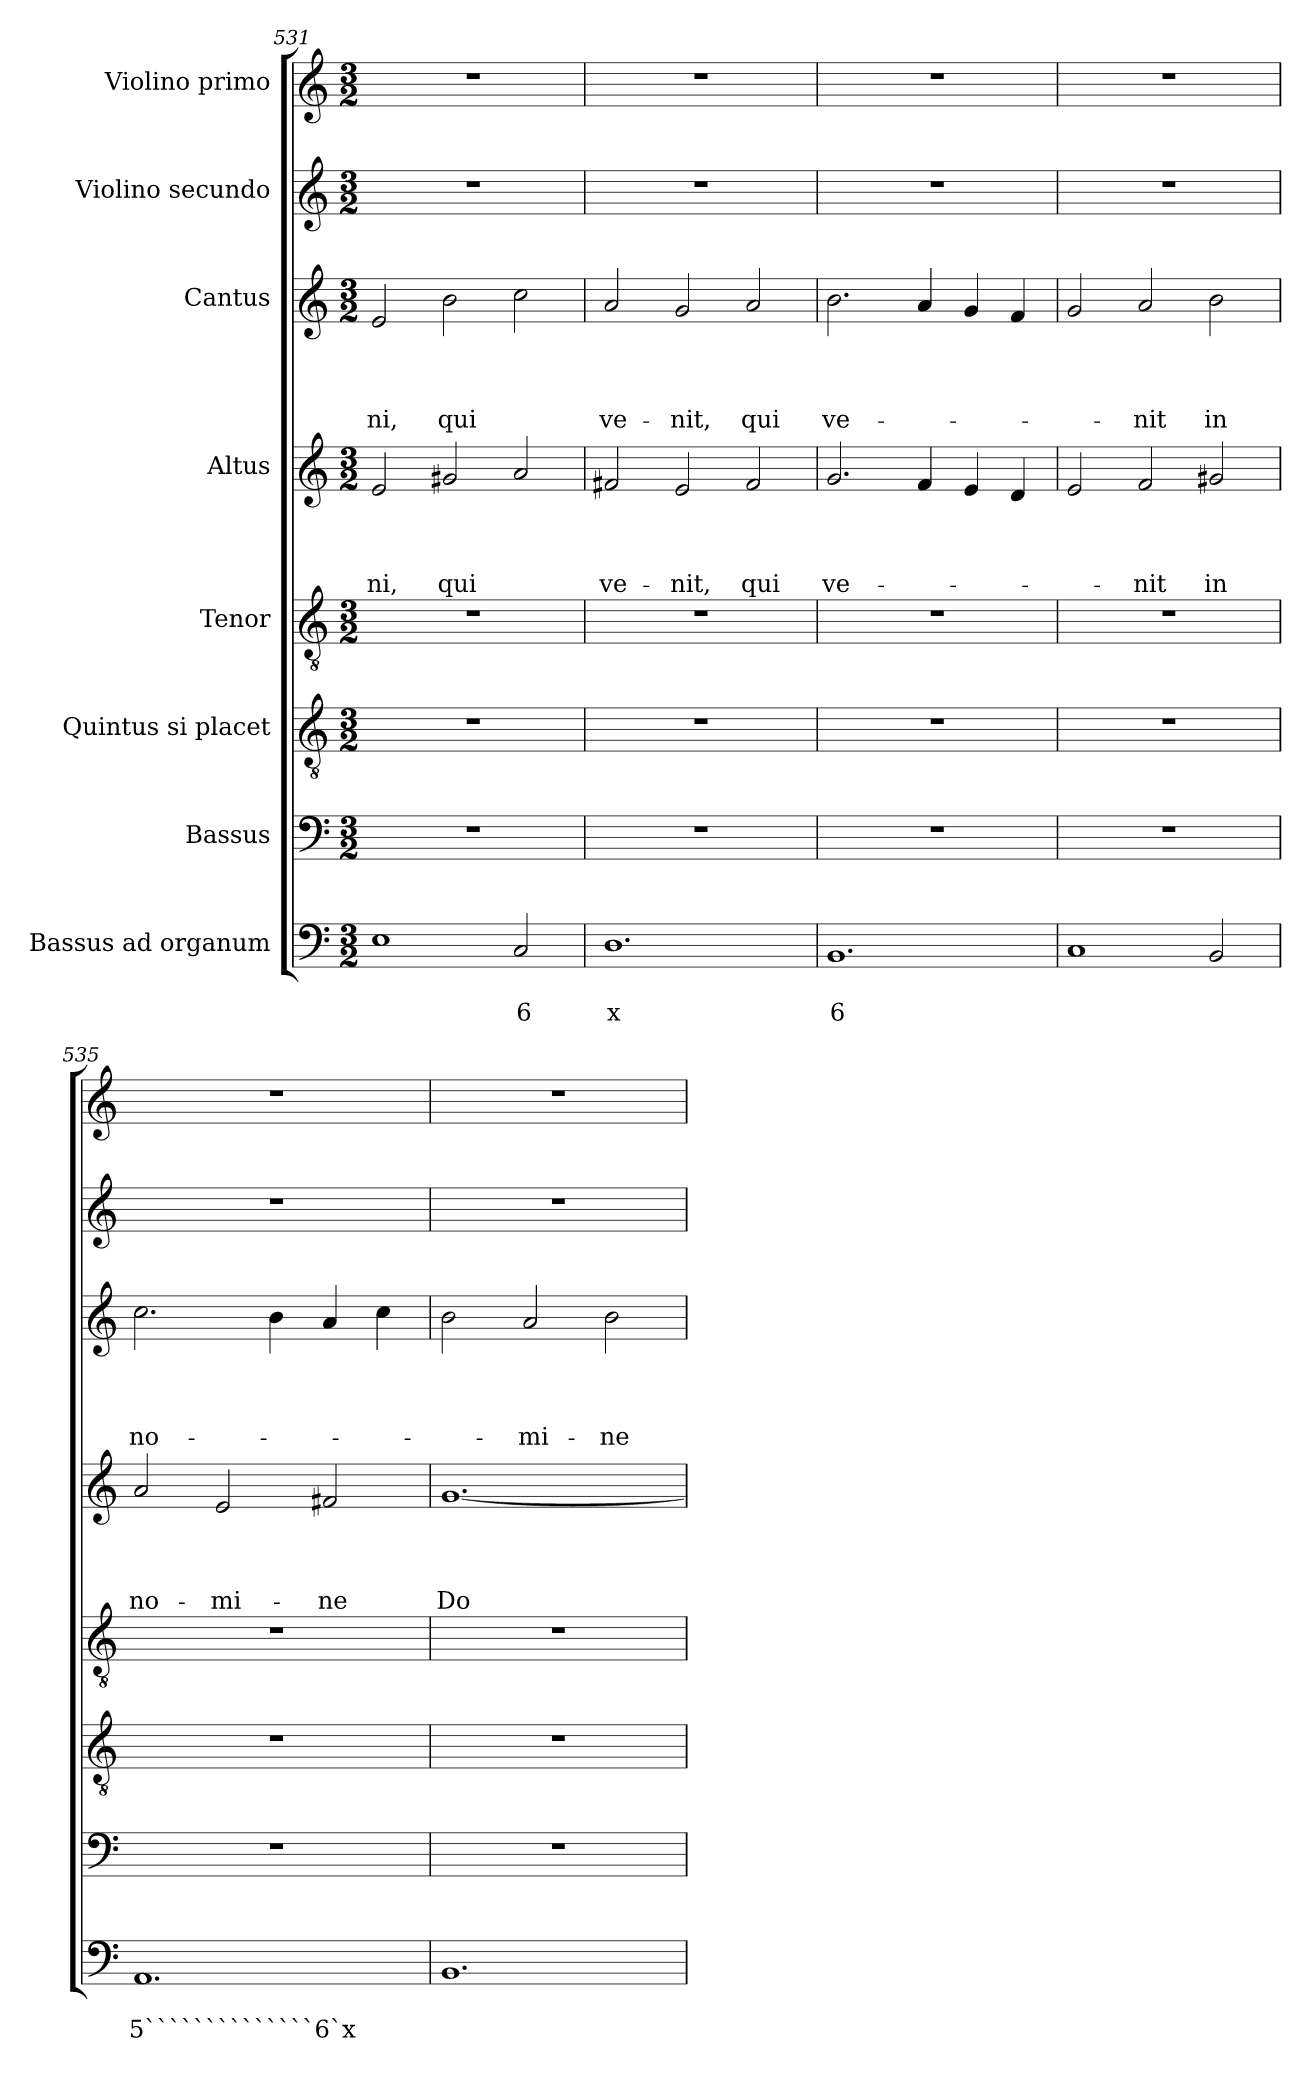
**kern	**text	**text	**kern	**kern	**kern	**kern	**text	**text	**text	**text	**kern	**text	**text	**text	**text	**kern	**kern
*part8	*part8	*part8	*part7	*part6	*part5	*part4	*part4	*part4	*part4	*part4	*part3	*part3	*part3	*part3	*part3	*part2	*part1
*staff8	*staff8	*staff8	*staff7	*staff6	*staff5	*staff4	*staff4	*staff4	*staff4	*staff4	*staff3	*staff3	*staff3	*staff3	*staff3	*staff2	*staff1
*I"Bassus ad organum	*	*	*I"Bassus	*I"Quintus si placet	*I"Tenor	*I"Altus	*	*	*	*	*I"Cantus	*	*	*	*	*I"Violino secundo	*I"Violino primo
*clefF4	*	*	*clefF4	*clefGv2	*clefGv2	*clefG2	*	*	*	*	*clefG2	*	*	*	*	*clefG2	*clefG2
*k[]	*	*	*k[]	*k[]	*k[]	*k[]	*	*	*	*	*k[]	*	*	*	*	*k[]	*k[]
*C:	*	*	*C:	*C:	*C:	*C:	*	*	*	*	*C:	*	*	*	*	*C:	*C:
*M3/2	*	*	*M3/2	*M3/2	*M3/2	*M3/2	*	*	*	*	*M3/2	*	*	*	*	*M3/2	*M3/2
=531	=531	=531	=531	=531	=531	=531	=531	=531	=531	=531	=531	=531	=531	=531	=531	=531	=531
!	!	!	!	!	!	!	!	!	!	!LO:LY:b	!	!	!	!	!LO:LY:b	!	!
1E	.	.	1.r	1.r	1.r	2e/	.	.	.	-ni,	2e/	.	.	.	-ni,	1.r	1.r
!	!	!	!	!	!	!	!	!	!	!LO:LY:b	!	!	!	!	!LO:LY:b	!	!
.	.	.	.	.	.	2g#X/	.	.	.	qui	2b\	.	.	.	qui	.	.
!	!	!LO:LY:b	!	!	!	!	!	!	!	!	!	!	!	!	!	!	!
2C/	.	6	.	.	.	2a/	.	.	.	.	2cc\	.	.	.	.	.	.
=532	=532	=532	=532	=532	=532	=532	=532	=532	=532	=532	=532	=532	=532	=532	=532	=532	=532
!	!	!LO:LY:b	!	!	!	!	!	!	!	!LO:LY:b	!	!	!	!	!LO:LY:b	!	!
1.D	.	x	1.r	1.r	1.r	2f#X/	.	.	.	ve-	2a/	.	.	.	ve-	1.r	1.r
!	!	!	!	!	!	!	!	!	!	!LO:LY:b	!	!	!	!	!LO:LY:b	!	!
.	.	.	.	.	.	2e/	.	.	.	-nit,	2g/	.	.	.	-nit,	.	.
!	!	!	!	!	!	!	!	!	!	!LO:LY:b	!	!	!	!	!LO:LY:b	!	!
.	.	.	.	.	.	2f#/	.	.	.	qui	2a/	.	.	.	qui	.	.
=533	=533	=533	=533	=533	=533	=533	=533	=533	=533	=533	=533	=533	=533	=533	=533	=533	=533
!	!	!LO:LY:b	!	!	!	!	!	!	!	!LO:LY:b	!	!	!	!	!LO:LY:b	!	!
1.BB	.	6	1.r	1.r	1.r	2.g/	.	.	.	ve-	2.b\	.	.	.	ve-	1.r	1.r
.	.	.	.	.	.	4f/	.	.	.	.	4a/	.	.	.	.	.	.
.	.	.	.	.	.	4e/	.	.	.	.	4g/	.	.	.	.	.	.
.	.	.	.	.	.	4d/	.	.	.	.	4f/	.	.	.	.	.	.
!!LO:LB:g=z
=534	=534	=534	=534	=534	=534	=534	=534	=534	=534	=534	=534	=534	=534	=534	=534	=534	=534
1C	.	.	1.r	1.r	1.r	2e/	.	.	.	.	2g/	.	.	.	.	1.r	1.r
!	!	!	!	!	!	!	!	!	!	!LO:LY:b	!	!	!	!	!LO:LY:b	!	!
.	.	.	.	.	.	2f/	.	.	.	-nit	2a/	.	.	.	-nit	.	.
!	!	!	!	!	!	!	!	!	!	!LO:LY:b	!	!	!	!	!LO:LY:b	!	!
2BB/	.	.	.	.	.	2g#X/	.	.	.	in	2b\	.	.	.	in	.	.
=535	=535	=535	=535	=535	=535	=535	=535	=535	=535	=535	=535	=535	=535	=535	=535	=535	=535
!	!	!LO:LY:b	!	!	!	!	!	!	!	!LO:LY:b	!	!	!	!	!LO:LY:b	!	!
1.AA	.	5``````````````6`x	1.r	1.r	1.r	2a/	.	.	.	no-	2.cc\	.	.	.	no-	1.r	1.r
!	!	!	!	!	!	!	!	!	!	!LO:LY:b	!	!	!	!	!	!	!
.	.	.	.	.	.	2e/	.	.	.	-mi-	.	.	.	.	.	.	.
.	.	.	.	.	.	.	.	.	.	.	4b\	.	.	.	.	.	.
!	!	!	!	!	!	!	!	!	!	!LO:LY:b	!	!	!	!	!	!	!
.	.	.	.	.	.	2f#X/	.	.	.	-ne	4a/	.	.	.	.	.	.
.	.	.	.	.	.	.	.	.	.	.	4cc\	.	.	.	.	.	.
=536	=536	=536	=536	=536	=536	=536	=536	=536	=536	=536	=536	=536	=536	=536	=536	=536	=536
!	!	!	!	!	!	!	!	!	!	!LO:LY:b	!	!	!	!	!	!	!
1.BB	.	.	1.r	1.r	1.r	[1.g	.	.	.	Do-	2b\	.	.	.	.	1.r	1.r
!	!	!	!	!	!	!	!	!	!	!	!	!	!	!	!LO:LY:b	!	!
.	.	.	.	.	.	.	.	.	.	.	2a/	.	.	.	-mi-	.	.
!	!	!	!	!	!	!	!	!	!	!	!	!	!	!	!LO:LY:b	!	!
.	.	.	.	.	.	.	.	.	.	.	2b\	.	.	.	-ne	.	.
=	=	=	=	=	=	=	=	=	=	=	=	=	=	=	=	=	=
*-	*-	*-	*-	*-	*-	*-	*-	*-	*-	*-	*-	*-	*-	*-	*-	*-	*-
